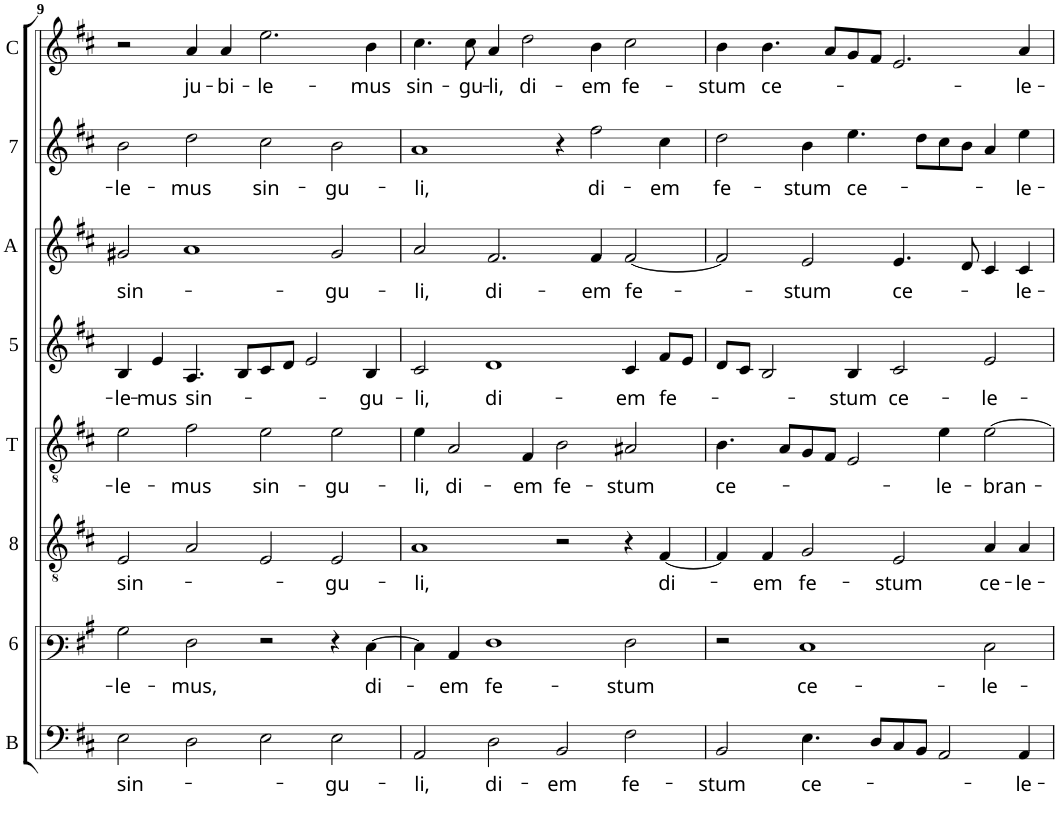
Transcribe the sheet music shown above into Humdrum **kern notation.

**kern	**text	**kern	**text	**kern	**text	**kern	**text	**kern	**text	**kern	**text	**kern	**text	**kern	**text
*part8	*part8	*part7	*part7	*part6	*part6	*part5	*part5	*part4	*part4	*part3	*part3	*part2	*part2	*part1	*part1
*staff8	*staff8	*staff7	*staff7	*staff6	*staff6	*staff5	*staff5	*staff4	*staff4	*staff3	*staff3	*staff2	*staff2	*staff1	*staff1
*I"Basis	*	*I"Sexta	*	*I"Octava	*	*I"Tenor	*	*I"Quinta	*	*I"Altus	*	*I"Septima	*	*I"Cantus	*
*I'B	*	*	*	*	*	*I'T	*	*	*	*I'A	*	*	*	*I'C	*
!!LO:PB:g=z
*clefF4	*	*clefF3	*	*clefGv2	*	*clefGv2	*	*clefG2	*	*clefG2	*	*clefG2	*	*clefG2	*
*k[f#c#]	*	*k[f#c#]	*	*k[f#c#]	*	*k[f#c#]	*	*k[f#c#]	*	*k[f#c#]	*	*k[f#c#]	*	*k[f#c#]	*
*D:	*	*D:	*	*D:	*	*D:	*	*D:	*	*D:	*	*D:	*	*D:	*
*M4/2	*	*M4/2	*	*M4/2	*	*M4/2	*	*M4/2	*	*M4/2	*	*M4/2	*	*M4/2	*
=9	=9	=9	=9	=9	=9	=9	=9	=9	=9	=9	=9	=9	=9	=9	=9
!	!LO:LY:b	!	!LO:LY:b	!	!LO:LY:b	!	!LO:LY:b	!	!LO:LY:b	!	!LO:LY:b	!	!LO:LY:b	!	!
2E\	sin-	2B\	-le-	2E/	sin-	2e\	-le-	4B/	-le-	2g#X/	sin-	2b\	-le-	2r	.
!	!	!	!	!	!	!	!	!	!LO:LY:b	!	!	!	!	!	!
.	.	.	.	.	.	.	.	4e/	-mus	.	.	.	.	.	.
!	!	!	!LO:LY:b	!	!	!	!LO:LY:b	!	!LO:LY:b	!	!	!	!LO:LY:b	!	!LO:LY:b
2D\	.	2F#\	-mus,	2A/	.	2f#\	-mus	4.A/	sin-	1a	.	2dd\	-mus	4a/	ju-
!	!	!	!	!	!	!	!	!	!	!	!	!	!	!	!LO:LY:b
.	.	.	.	.	.	.	.	.	.	.	.	.	.	4a/	-bi-
.	.	.	.	.	.	.	.	8B/L	.	.	.	.	.	.	.
!	!	!	!	!	!	!	!LO:LY:b	!	!	!	!	!	!LO:LY:b	!	!LO:LY:b
2E\	.	2r	.	2E/	.	2e\	sin-	8c#/	.	.	.	2cc#\	sin-	2.ee\	-le-
.	.	.	.	.	.	.	.	8d/J	.	.	.	.	.	.	.
.	.	.	.	.	.	.	.	2e/	.	.	.	.	.	.	.
!	!LO:LY:b	!	!	!	!LO:LY:b	!	!LO:LY:b	!	!	!	!LO:LY:b	!	!LO:LY:b	!	!
2E\	-gu-	4r	.	2E/	-gu-	2e\	-gu-	.	.	2g#/	-gu-	2b\	-gu-	.	.
!	!	!	!LO:LY:b	!	!	!	!	!	!LO:LY:b	!	!	!	!	!	!LO:LY:b
.	.	[4E\	di-	.	.	.	.	4B/	-gu-	.	.	.	.	4b\	-mus
=10	=10	=10	=10	=10	=10	=10	=10	=10	=10	=10	=10	=10	=10	=10	=10
!	!LO:LY:b	!	!	!	!LO:LY:b	!	!LO:LY:b	!	!LO:LY:b	!	!LO:LY:b	!	!LO:LY:b	!	!LO:LY:b
2AA/	-li,	4E\]	.	1A	-li,	4e\	-li,	2c#/	-li,	2a/	-li,	1a	-li,	4.cc#\	sin-
!	!	!	!LO:LY:b	!	!	!	!LO:LY:b	!	!	!	!	!	!	!	!
.	.	4C#/	-em	.	.	2A/	di-	.	.	.	.	.	.	.	.
!	!	!	!	!	!	!	!	!	!	!	!	!	!	!	!LO:LY:b
.	.	.	.	.	.	.	.	.	.	.	.	.	.	8cc#\	-gu-
!	!LO:LY:b	!	!LO:LY:b	!	!	!	!	!	!LO:LY:b	!	!LO:LY:b	!	!	!	!LO:LY:b
2D\	di-	1F#	fe-	.	.	.	.	1d	di-	2.f#/	di-	.	.	4a/	-li,
!	!	!	!	!	!	!	!LO:LY:b	!	!	!	!	!	!	!	!LO:LY:b
.	.	.	.	.	.	4F#/	-em	.	.	.	.	.	.	2dd\	di-
!	!LO:LY:b	!	!	!	!	!	!LO:LY:b	!	!	!	!	!	!	!	!
2BB/	-em	.	.	2r	.	2B\	fe-	.	.	.	.	4r	.	.	.
!	!	!	!	!	!	!	!	!	!	!	!LO:LY:b	!	!LO:LY:b	!	!LO:LY:b
.	.	.	.	.	.	.	.	.	.	4f#/	-em	2ff#\	di-	4b\	-em
!	!LO:LY:b	!	!LO:LY:b	!	!	!	!LO:LY:b	!	!LO:LY:b	!	!LO:LY:b	!	!	!	!LO:LY:b
2F#\	fe-	2F#\	-stum	4r	.	2A#X/	-stum	4c#/	-em	[2f#/	fe-	.	.	2cc#\	fe-
!	!	!	!	!	!LO:LY:b	!	!	!	!LO:LY:b	!	!	!	!LO:LY:b	!	!
.	.	.	.	[4F#/	di-	.	.	8f#/L	fe-	.	.	4cc#\	-em	.	.
.	.	.	.	.	.	.	.	8e/J	.	.	.	.	.	.	.
=11	=11	=11	=11	=11	=11	=11	=11	=11	=11	=11	=11	=11	=11	=11	=11
!	!LO:LY:b	!	!	!	!	!	!LO:LY:b	!	!	!	!	!	!LO:LY:b	!	!LO:LY:b
2BB/	-stum	2r	.	4F#/]	.	4.B\	ce-	8d/L	.	2f#/]	.	2dd\	fe-	4b\	-stum
.	.	.	.	.	.	.	.	8c#/J	.	.	.	.	.	.	.
!	!	!	!	!	!LO:LY:b	!	!	!	!	!	!	!	!	!	!LO:LY:b
.	.	.	.	4F#/	-em	.	.	2B/	.	.	.	.	.	4.b\	ce-
.	.	.	.	.	.	8A/L	.	.	.	.	.	.	.	.	.
!	!LO:LY:b	!	!LO:LY:b	!	!LO:LY:b	!	!	!	!	!	!LO:LY:b	!	!LO:LY:b	!	!
4.E\	ce-	1E	ce-	2G/	fe-	8G/	.	.	.	2e/	-stum	4b\	-stum	.	.
.	.	.	.	.	.	8F#/J	.	.	.	.	.	.	.	8a/L	.
!	!	!	!	!	!	!	!	!	!LO:LY:b	!	!	!	!LO:LY:b	!	!
.	.	.	.	.	.	2E/	.	4B/	-stum	.	.	4.ee\	ce-	8g/	.
8D/L	.	.	.	.	.	.	.	.	.	.	.	.	.	8f#/J	.
!	!	!	!	!	!LO:LY:b	!	!	!	!LO:LY:b	!	!LO:LY:b	!	!	!	!
8C#/	.	.	.	2E/	-stum	.	.	2c#/	ce-	4.e/	ce-	.	.	2.e/	.
8BB/J	.	.	.	.	.	.	.	.	.	.	.	8dd\L	.	.	.
!	!	!	!	!	!	!	!LO:LY:b	!	!	!	!	!	!	!	!
2AA/	.	.	.	.	.	4e\	-le-	.	.	.	.	8cc#\	.	.	.
.	.	.	.	.	.	.	.	.	.	8d/	.	8b\J	.	.	.
!	!	!	!LO:LY:b	!	!LO:LY:b	!	!LO:LY:b	!	!LO:LY:b	!	!	!	!	!	!
.	.	2E\	-le-	4A/	ce-	[2e\	-bran-	2e/	-le-	4c#/	.	4a/	.	.	.
!	!LO:LY:b	!	!	!	!LO:LY:b	!	!	!	!	!	!LO:LY:b	!	!LO:LY:b	!	!LO:LY:b
4AA/	-le-	.	.	4A/	-le-	.	.	.	.	4c#/	-le-	4ee\	-le-	4a/	-le-
=	=	=	=	=	=	=	=	=	=	=	=	=	=	=	=
*-	*-	*-	*-	*-	*-	*-	*-	*-	*-	*-	*-	*-	*-	*-	*-
